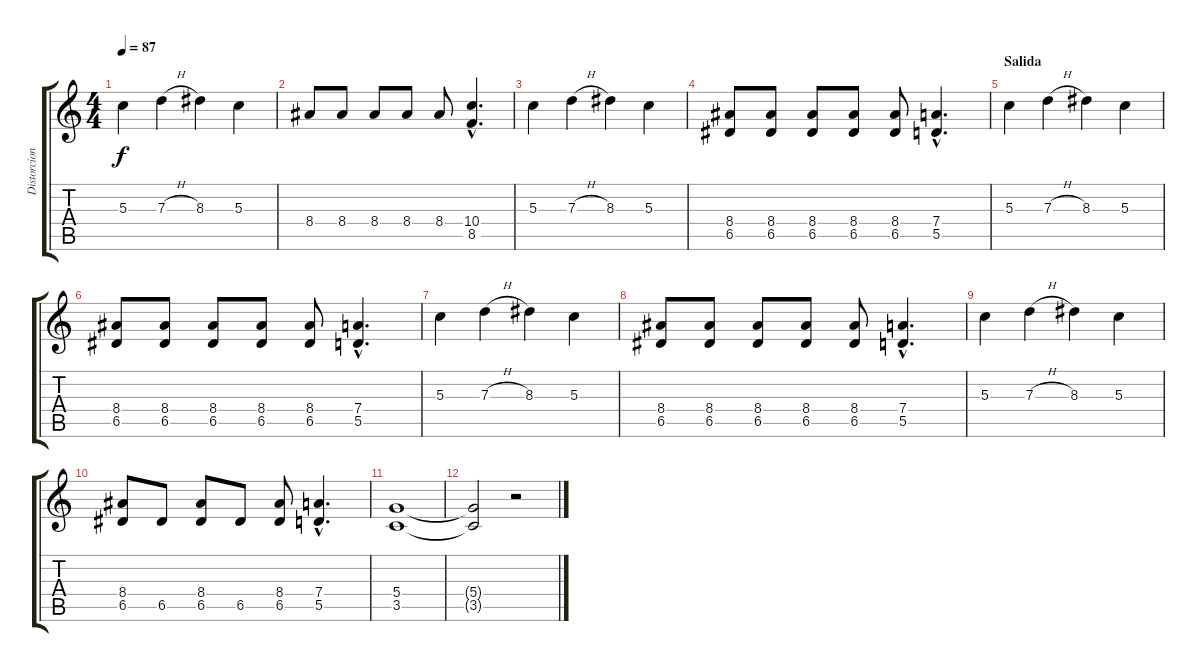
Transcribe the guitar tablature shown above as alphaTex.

\track ("Distorcion II" "Distorcion") {instrument distortionguitar}
\staff {score tabs}
\tuning (E4 B3 G3 D3 A2 E2) {hide}
\ts (4 4)
\tempo 87
\clef g2
\ks c
5.3.4{dy f} 7.3{h}.4 8.3.4 5.3.4 |
8.4.8 8.4.8 8.4.8 8.4.8 8.4.8 (10.4{hac} 8.5{hac}).4{d} |
5.3.4 7.3{h}.4 8.3.4 5.3.4 |
(8.4 6.5).8 (8.4 6.5).8 (8.4 6.5).8 (8.4 6.5).8 (8.4 6.5).8 (7.4{hac} 5.5{hac}).4{d} |
\section ("" "Salida")
5.3.4 7.3{h}.4 8.3.4 5.3.4 |
(8.4 6.5).8 (8.4 6.5).8 (8.4 6.5).8 (8.4 6.5).8 (8.4 6.5).8 (7.4{hac} 5.5{hac}).4{d} |
5.3.4 7.3{h}.4 8.3.4 5.3.4 |
(8.4 6.5).8 (8.4 6.5).8 (8.4 6.5).8 (8.4 6.5).8 (8.4 6.5).8 (7.4{hac} 5.5{hac}).4{d} |
5.3.4 7.3{h}.4 8.3.4 5.3.4 |
(8.4 6.5).8 6.5.8 (8.4 6.5).8 6.5.8 (8.4 6.5).8 (7.4{hac} 5.5{hac}).4{d} |
(5.4 3.5).1 |
(5.4{t} 3.5{t}).2 r.2
